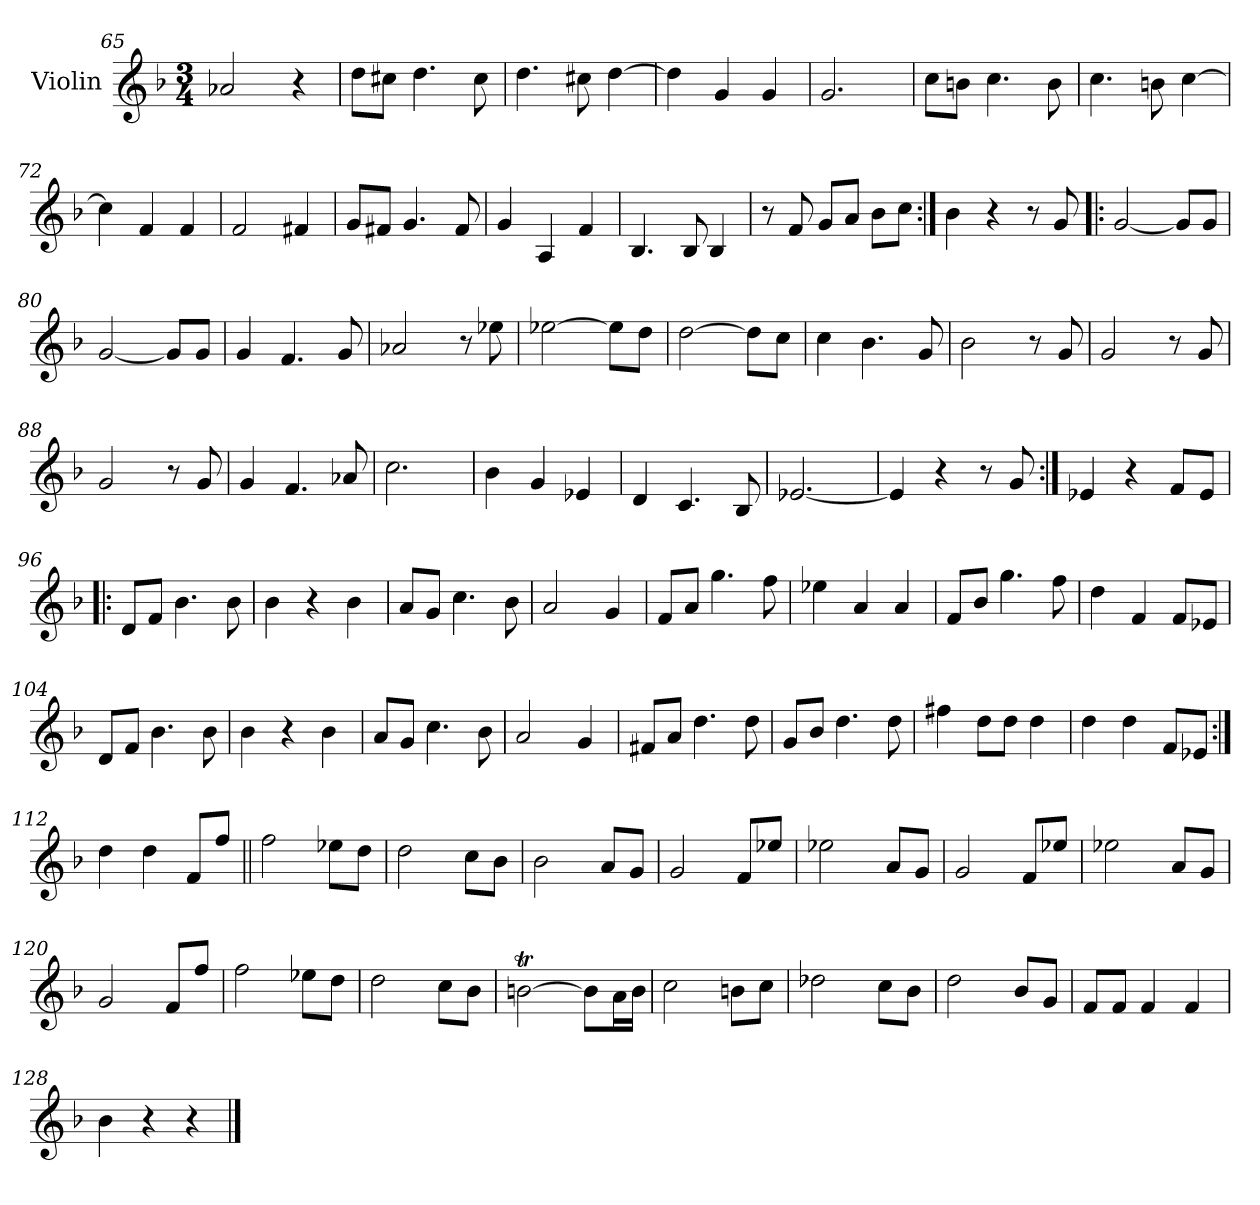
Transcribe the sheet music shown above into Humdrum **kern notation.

**kern
*part1
*staff1
*I"Violin
*I'Vln
!!LO:LB:g=z
*clefG2
*k[b-]
*F:
*M3/4
=65
2a-X/
4r
=66
8dd\L
8cc#X\J
4.dd\
8cc#\
=67
4.dd\
8cc#X\
[4dd\
=68
4dd\]
4g/
4g/
=69
2.g/
=70
8cc\L
8bn\J
4.cc\
8b\
=71
4.cc\
8bn\
[4cc\
=72
4cc\]
4f/
4f/
!!LO:PB:g=z
=73
2f/
4f#X/
=74
8g/L
8f#X/J
4.g/
8f#/
=75
4g/
4A/
4f/
=76
4.B-/
8B-/
4B-/
=77
8r
8f/
8g/L
8a/J
8b-\L
8cc\J
=78:|!
4b-\
4r
8r
8g/
=79!|:
[2g/
8g/L]
8g/J
=80
[2g/
8g/L]
8g/J
!!LO:LB:g=z
=81
4g/
4.f/
8g/
=82
2a-/
8r
8ee-\
=83
[2ee-\
8ee-\L]
8dd\J
=84
[2dd\
8dd\L]
8cc\J
=85
4cc\
4.b-\
8g/
=86
2b-\
8r
8g/
=87
2g/
8r
8g/
=88
2g/
8r
8g/
!!LO:LB:g=z
=89
4g/
4.f/
8a-/
=90
2.cc\
=91
4b-\
4g/
4e-/
=92
4d/
4.c/
8B-/
=93
[2.e-/
=94
4e-/]
4r
8r
8g/
=95:|!
4e-/
4r
8f/L
8e-/J
=96!|:
8d/L
8f/J
4.b-\
8b-\
!!LO:LB:g=z
=97
4b-\
4r
4b-\
=98
8a/L
8g/J
4.cc\
8b-\
=99
2a/
4g/
=100
8f/L
8a/J
4.gg\
8ff\
=101
4ee-\
4a/
4a/
=102
8f/L
8b-/J
4.gg\
8ff\
=103
4dd\
4f/
8f/L
8e-/J
=104
8d/L
8f/J
4.b-\
8b-\
!!LO:LB:g=z
=105
4b-\
4r
4b-\
=106
8a/L
8g/J
4.cc\
8b-\
=107
2a/
4g/
=108
8f#X/L
8a/J
4.dd\
8dd\
=109
8g/L
8b-/J
4.dd\
8dd\
=110
4ff#X\
8dd\L
8dd\J
4dd\
=111
4dd\
4dd\
8f/L
8e-/J
=112:|!
4dd\
4dd\
8f/L
8ff/J
=113||
2ff\
8ee-\L
8dd\J
!!LO:LB:g=z
=114
2dd\
8cc\L
8b-\J
=115
2b-\
8a/L
8g/J
=116
2g/
8f/L
8ee-/J
=117
2ee-\
8a/L
8g/J
=118
2g/
8f/L
8ee-/J
=119
2ee-\
8a/L
8g/J
=120
2g/
8f/L
8ff/J
=121
2ff\
8ee-\L
8dd\J
=122
2dd\
8cc\L
8b-\J
!!LO:LB:g=z
=123
[2bnt\
8b\L]
16a\L
16b\JJ
=124
2cc\
8bn\L
8cc\J
=125
2dd-X\
8cc\L
8b-\J
=126
2dd\
8b-/L
8g/J
=127
8f/L
8f/J
4f/
4f/
=128
4b-\
4r
4r
==
*-
